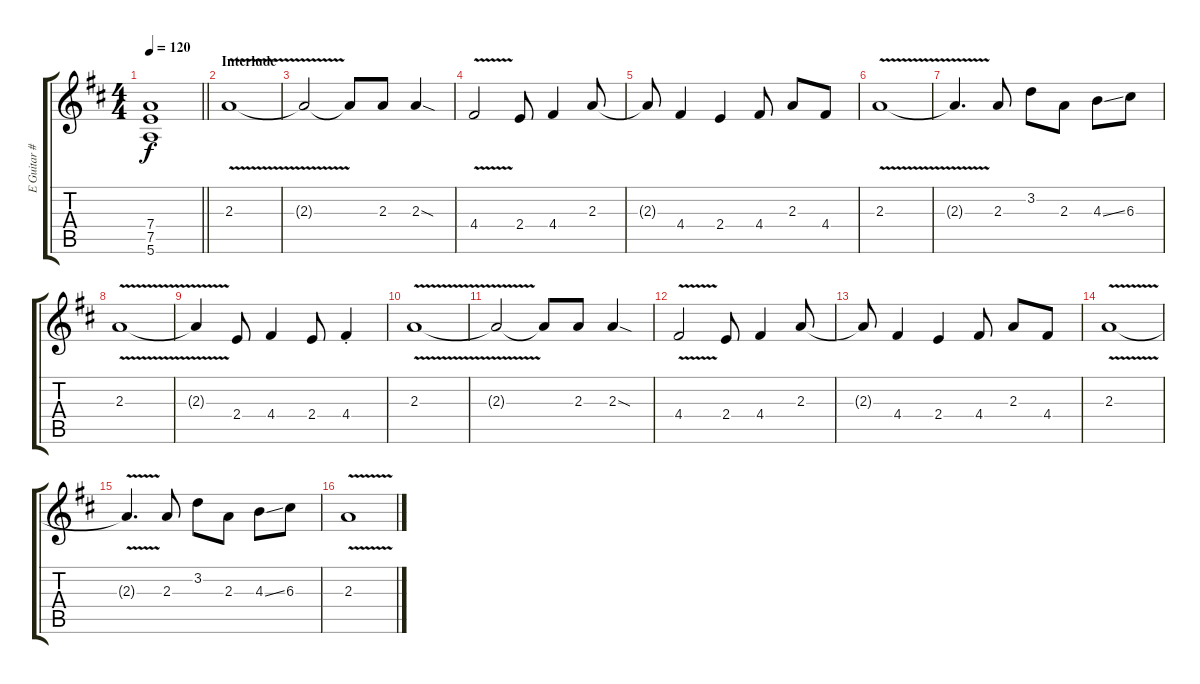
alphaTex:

\track ("E Guitar #2" "E Guitar #") {instrument electricguitarjazz}
\staff {score tabs}
\tuning (E4 B3 G3 D3 A2 E2) {hide}
\ts (4 4)
\tempo 120
\clef g2
\barLineRight lightlight
\ks d
(7.4{t} 7.5{t} 5.6{t}).1{dy f} |
\section ("" "Interlude")
2.3{v}.1 |
2.3{t}.2 2.3{t}.8 2.3.8 2.3{sod}.4 |
4.4{v}.2 2.4.8 4.4.4 2.3.8 |
2.3{t}.8 4.4.4 2.4.4 4.4.8 2.3.8 4.4.8 |
2.3{v}.1 |
2.3{t}.4{d} 2.3.8 3.2.8 2.3.8 4.3{ss}.8 6.3.8 |
2.3{v}.1 |
2.3{t}.4 2.4.8 4.4.4 2.4.8 4.4{st}.4 |
2.3{v}.1 |
2.3{t}.2 2.3{t}.8 2.3.8 2.3{sod}.4 |
4.4{v}.2 2.4.8 4.4.4 2.3.8 |
2.3{t}.8 4.4.4 2.4.4 4.4.8 2.3.8 4.4.8 |
2.3{v}.1 |
2.3{t}.4{d} 2.3.8 3.2.8 2.3.8 4.3{ss}.8 6.3.8 |
2.3{v}.1
